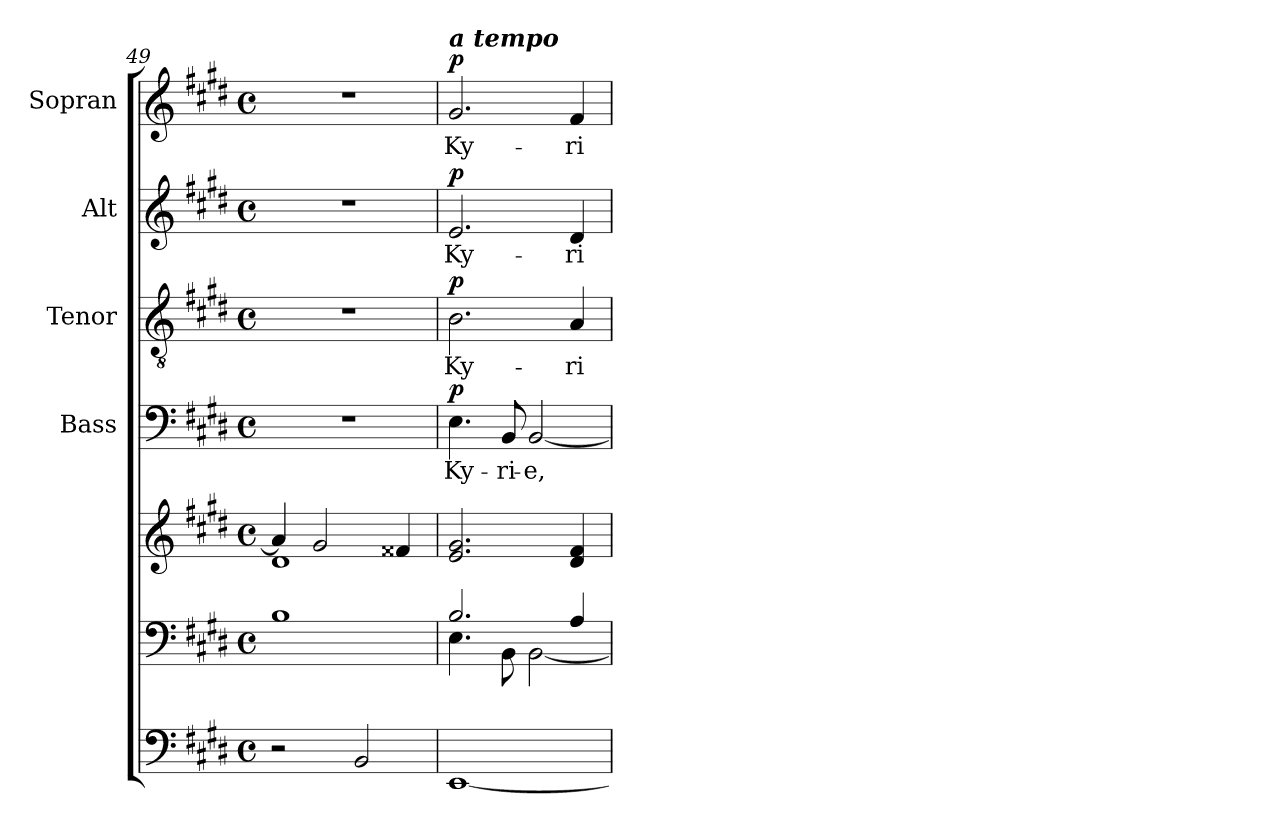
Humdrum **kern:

**kern	**kern	**kern	**kern	**text	**dynam	**kern	**text	**dynam	**kern	**text	**dynam	**kern	**text	**dynam
*part6	*part5	*part5	*part4	*part4	*part4	*part3	*part3	*part3	*part2	*part2	*part2	*part1	*part1	*part1
*staff7	*staff6	*staff5	*staff4	*staff4	*staff4	*staff3	*staff3	*staff3	*staff2	*staff2	*staff2	*staff1	*staff1	*staff1
*	*	*	*I"Bass	*	*	*I"Tenor	*	*	*I"Alt	*	*	*I"Sopran	*	*
*	*	*	*I'B.	*	*	*I'T.	*	*	*I'A.	*	*	*I'S.	*	*
*clefF4	*clefF4	*clefG2	*clefF4	*	*	*clefGv2	*	*	*clefG2	*	*	*clefG2	*	*
*ITrd7c12	*	*	*	*	*	*	*	*	*	*	*	*	*	*
*k[f#c#g#d#]	*k[f#c#g#d#]	*k[f#c#g#d#]	*k[f#c#g#d#]	*	*	*k[f#c#g#d#]	*	*	*k[f#c#g#d#]	*	*	*k[f#c#g#d#]	*	*
*E:	*E:	*E:	*E:	*	*	*E:	*	*	*E:	*	*	*E:	*	*
*M4/4	*M4/4	*M4/4	*M4/4	*	*	*M4/4	*	*	*M4/4	*	*	*M4/4	*	*
*met(c)	*met(c)	*met(c)	*met(c)	*	*	*met(c)	*	*	*met(c)	*	*	*met(c)	*	*
=49	=49	=49	=49	=49	=49	=49	=49	=49	=49	=49	=49	=49	=49	=49
*	*	*^	*	*	*	*	*	*	*	*	*	*	*	*
2r	1B	4a/]	1d#	1r	.	.	1r	.	.	1r	.	.	1r	.	.
.	.	2g#/	.	.	.	.	.	.	.	.	.	.	.	.	.
2BBB/	.	.	.	.	.	.	.	.	.	.	.	.	.	.	.
.	.	4f##X/	.	.	.	.	.	.	.	.	.	.	.	.	.
*	*	*v	*v	*	*	*	*	*	*	*	*	*	*	*	*
=50	=50	=50	=50	=50	=50	=50	=50	=50	=50	=50	=50	=50	=50	=50
*	*^	*	*	*	*	*	*	*	*	*	*	*	*	*
!	!	!	!	!	!	!	!	!	!	!	!	!	!LO:TX:a:Bi:t=a tempo	!	!
!	!	!	!	!	!LO:LY:b	!LO:DY:a	!	!LO:LY:b	!LO:DY:a	!	!LO:LY:b	!LO:DY:a	!	!LO:LY:b	!LO:DY:a
[1EEE	2.B/	4.E\	2.e/ 2.g#/	4.E\	Ky-	p	2.B\	Ky-	p	2.e/	Ky-	p	2.g#/	Ky-	p
!	!	!	!	!	!LO:LY:b	!	!	!	!	!	!	!	!	!	!
.	.	8BB\	.	8BB/	-ri-	.	.	.	.	.	.	.	.	.	.
!	!	!	!	!	!LO:LY:b	!	!	!	!	!	!	!	!	!	!
.	.	[<2BB\	.	[2BB/	-e,	.	.	.	.	.	.	.	.	.	.
!	!	!	!	!	!	!	!	!LO:LY:b	!	!	!LO:LY:b	!	!	!LO:LY:b	!
.	4A/	.	4d#/ 4f#/	.	.	.	4A/	-ri-	.	4d#/	-ri-	.	4f#/	-ri-	.
*	*v	*v	*	*	*	*	*	*	*	*	*	*	*	*	*
=	=	=	=	=	=	=	=	=	=	=	=	=	=	=
*-	*-	*-	*-	*-	*-	*-	*-	*-	*-	*-	*-	*-	*-	*-
